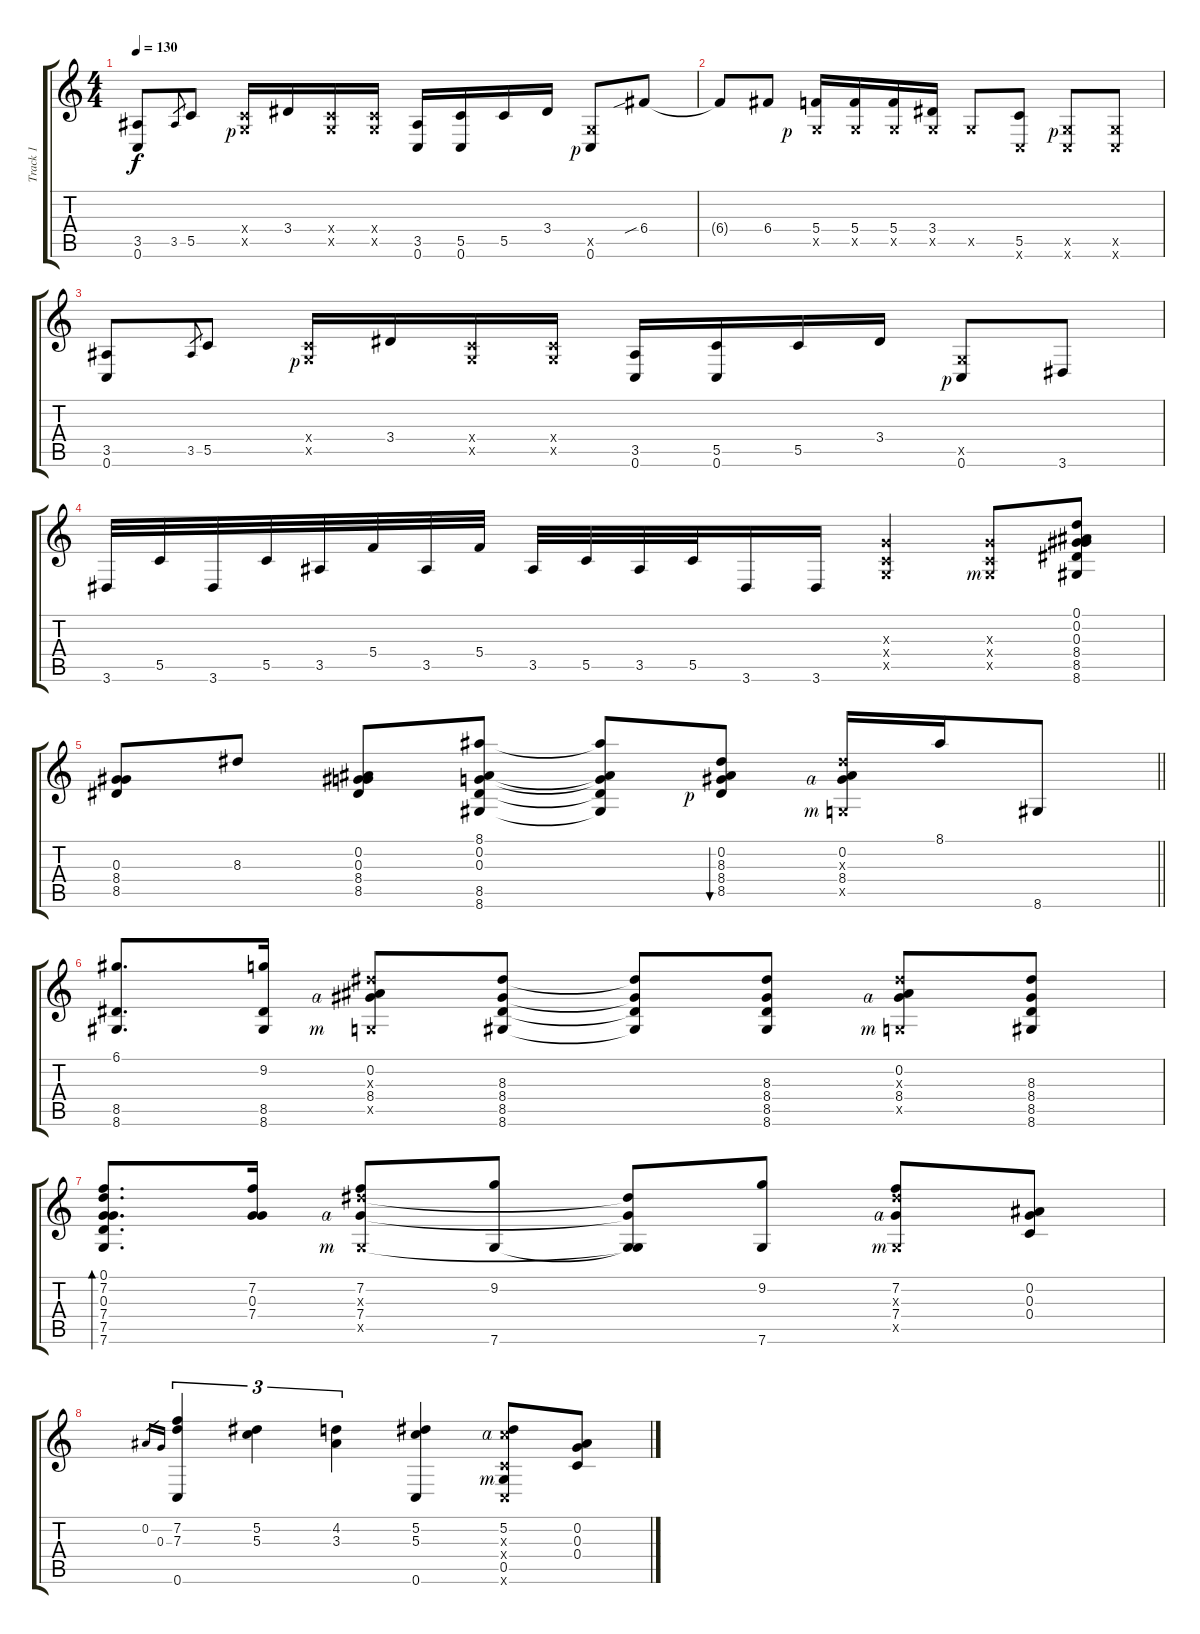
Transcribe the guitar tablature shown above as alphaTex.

\track ("Track 1" "Track 1") {instrument acousticguitarsteel}
\staff {score tabs}
\tuning (D4 Bb3 G3 C3 G2 C2) {hide}
\ts (4 4)
\tempo 130
\clef g2
\ks c
(3.5 0.6).8{dy f} 3.5.8{gr} 5.5.8 (0.4{x} 0.5{x rf 1}).16 3.4.16 (0.4{x} 0.5{x}).16 (0.4{x} 0.5{x}).16 (3.5 0.6).16 (5.5 0.6).16 5.5.16 3.4.16 (0.5{x} 0.6{rf 1}).8 6.4{sib}.8 |
6.4{t}.8 6.4.8 (5.4 0.5{x rf 1}).16 (5.4 0.5{x}).16 (5.4 0.5{x}).16 (3.4 0.5{x}).16 0.5{x}.8 (5.5 0.6{x}).8 (0.5{x rf 1} 0.6{x}).8 (0.5{x} 0.6{x}).8 |
(3.5 0.6).8 3.5.8{gr} 5.5.8 (0.4{x} 0.5{x rf 1}).16 3.4.16 (0.4{x} 0.5{x}).16 (0.4{x} 0.5{x}).16 (3.5 0.6).16 (5.5 0.6).16 5.5.16 3.4.16 (0.5{x} 0.6{rf 1}).8 3.6.8 |
3.6.32 5.5.32 3.6.32 5.5.32 3.5.32 5.4.32 3.5.32 5.4.32 3.5.32 5.5.32 3.5.32 5.5.32 3.6.16 3.6.16 (0.3{x} 0.4{x} 0.5{x}).4 (0.3{x} 0.4{x} 0.5{x rf 3}).8 (0.1 0.2 0.3 8.4 8.5 8.6).8 |
\barLineRight lightlight
(0.3 8.4 8.5).8 8.3.8 (0.2 0.3 8.4 8.5).8 (8.1 0.2 0.3 8.5 8.6).8 (8.1{t} 0.2{t} 0.3{t} 8.5{t} 8.6{t}).8 (0.2 8.3 8.4 8.5{rf 1}).8{bu 480} (0.2 8.3{x} 8.4{rf 4} 0.5{x rf 3}).16 8.1.16 8.6.8 |
(6.1 8.5 8.6).8{d} (9.2 8.5 8.6).16 (0.2 8.3{x} 8.4{rf 4} 0.5{x rf 3}).8 (8.3 8.4 8.5 8.6).8 (8.3{t} 8.4{t} 8.5{t} 8.6{t}).8 (8.3 8.4 8.5 8.6).8 (0.2 8.3{x} 8.4{rf 4} 0.5{x rf 3}).8 (8.3 8.4 8.5 8.6).8 |
(0.1 7.2 0.3 7.4 7.5 7.6).8{d bd 480} (7.2 0.3 7.4).16 (7.2 8.3{x} 7.4{rf 4} 0.5{x rf 3}).8 (9.2 7.6).8 (8.3{t} 7.4{t} 0.5{t} 7.6{t}).8 (9.2 7.6).8 (7.2 8.3{x} 7.4{rf 4} 0.5{x rf 3}).8 (0.2 0.3 0.4).8 |
0.2.16{gr} 0.3.16{gr} (7.2 7.3 0.6).4{tu (3 2)} (5.2 5.3).4{tu (3 2)} (4.2 3.3).4{tu (3 2)} (5.2 5.3 0.6).4 (5.2 5.3{x rf 4} 0.4{x} 0.5{rf 3} 0.6{x}).8 (0.2 0.3 0.4).8
